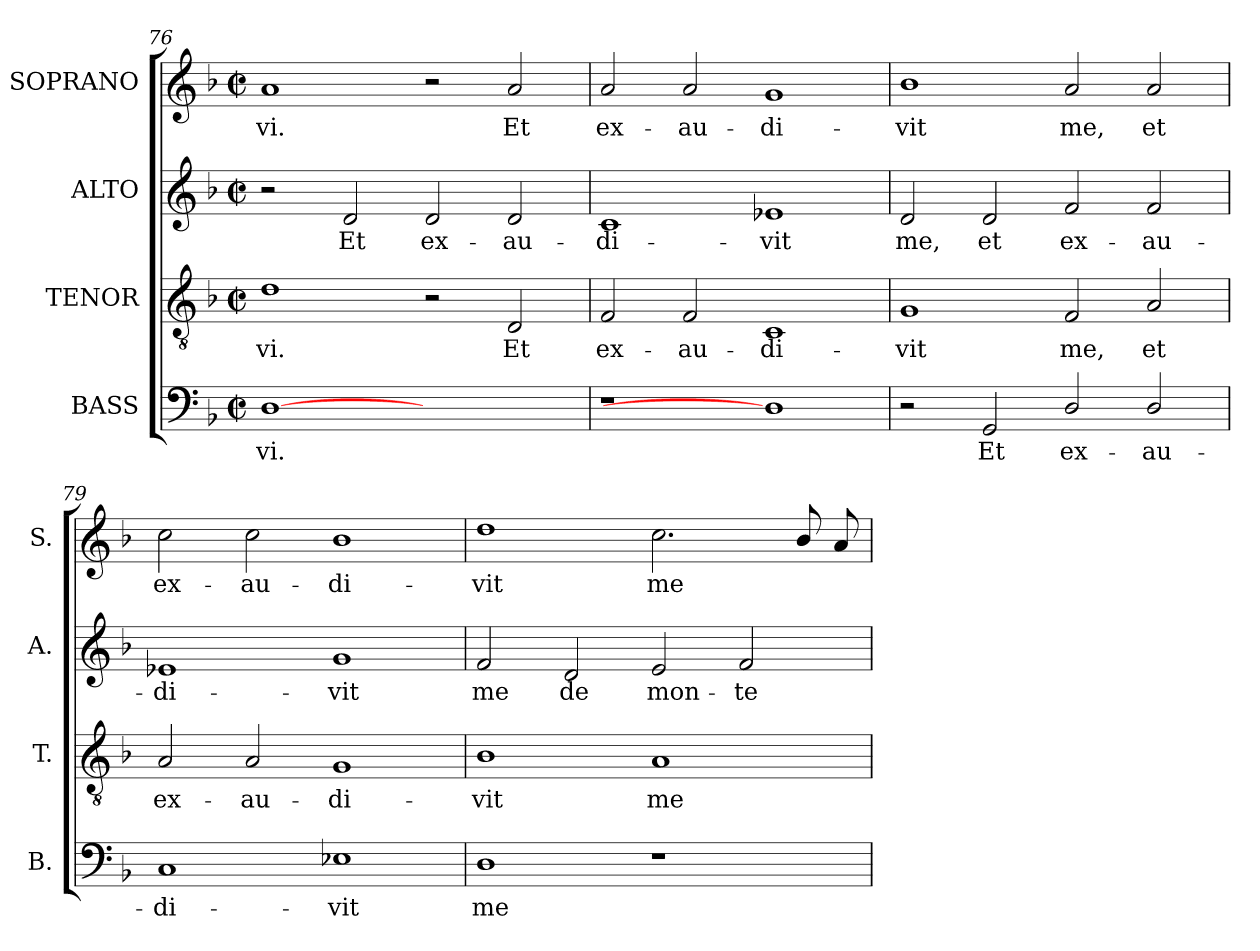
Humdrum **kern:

**kern	**text	**kern	**text	**kern	**text	**kern	**text
*part4	*part4	*part3	*part3	*part2	*part2	*part1	*part1
*staff4	*staff4	*staff3	*staff3	*staff2	*staff2	*staff1	*staff1
*I"BASS	*	*I"TENOR	*	*I"ALTO	*	*I"SOPRANO	*
*I'B.	*	*I'T.	*	*I'A.	*	*I'S.	*
*clefF4	*	*clefGv2	*	*clefG2	*	*clefG2	*
*	*	*ITrd7c12	*	*	*	*	*
*k[b-]	*	*k[b-]	*	*k[b-]	*	*k[b-]	*
*F:	*	*F:	*	*F:	*	*F:	*
*M2/2	*	*M2/2	*	*M2/2	*	*M2/2	*
*met(c|)	*	*met(c|)	*	*met(c|)	*	*met(c|)	*
=76	=76	=76	=76	=76	=76	=76	=76
!	!LO:LY:b:color=#000000	!	!	!	!	!	!
!	!	!	!LO:LY:b:color=#000000	!	!	!	!
!	!	!	!	!	!	!	!LO:LY:b:color=#000000
[1Di	-vi.	1Di	-vi.	2r	.	1ai	-vi.
!	!	!	!	!	!LO:LY:b:color=#000000	!	!
.	.	.	.	2di/	Et	.	.
!	!	!	!	!	!LO:LY:b:color=#000000	!	!
1ryy	.	2r	.	2di/	ex-	2r	.
!	!	!	!LO:LY:b:color=#000000	!	!	!	!
!	!	!	!	!	!LO:LY:b:color=#000000	!	!
!	!	!	!	!	!	!	!LO:LY:b:color=#000000
.	.	2DDi/	Et	2di/	-au-	2ai/	Et
=77	=77	=77	=77	=77	=77	=77	=77
!LO:N:vis=1	!	!	!	!	!	!	!
!	!	!	!LO:LY:b:color=#000000	!	!	!	!
!	!	!	!	!	!LO:LY:b:color=#000000	!	!
!	!	!	!	!	!	!	!LO:LY:b:color=#000000
1r	.	2FFi/	ex-	1ci	-di-	2ai/	ex-
!	!	!	!LO:LY:b:color=#000000	!	!	!	!
!	!	!	!	!	!	!	!LO:LY:b:color=#000000
.	.	2FFi/	-au-	.	.	2ai/	-au-
!	!	!	!LO:LY:b:color=#000000	!	!	!	!
!	!	!	!	!	!LO:LY:b:color=#000000	!	!
!	!	!	!	!	!	!	!LO:LY:b:color=#000000
1Di]	.	1CCi	-di-	1e-Xi	-vit	1gi	-di-
!!LO:LB:g=z
=78	=78	=78	=78	=78	=78	=78	=78
!	!	!	!LO:LY:b:color=#000000	!	!	!	!
!	!	!	!	!	!LO:LY:b:color=#000000	!	!
!	!	!	!	!	!	!	!LO:LY:b:color=#000000
2r	.	1GGi	-vit	2di/	me,	1b-i	-vit
!	!LO:LY:b:color=#000000	!	!	!	!	!	!
!	!	!	!	!	!LO:LY:b:color=#000000	!	!
2GGi/	Et	.	.	2di/	et	.	.
!	!LO:LY:b:color=#000000	!	!	!	!	!	!
!	!	!	!LO:LY:b:color=#000000	!	!	!	!
!	!	!	!	!	!LO:LY:b:color=#000000	!	!
!	!	!	!	!	!	!	!LO:LY:b:color=#000000
2Di/	ex-	2FFi/	me,	2fi/	ex-	2ai/	me,
!	!LO:LY:b:color=#000000	!	!	!	!	!	!
!	!	!	!LO:LY:b:color=#000000	!	!	!	!
!	!	!	!	!	!LO:LY:b:color=#000000	!	!
!	!	!	!	!	!	!	!LO:LY:b:color=#000000
2Di/	-au-	2AAi/	et	2fi/	-au-	2ai/	et
=79	=79	=79	=79	=79	=79	=79	=79
!	!LO:LY:b:color=#000000	!	!	!	!	!	!
!	!	!	!LO:LY:b:color=#000000	!	!	!	!
!	!	!	!	!	!LO:LY:b:color=#000000	!	!
!	!	!	!	!	!	!	!LO:LY:b:color=#000000
1Ci	-di-	2AAi/	ex-	1e-Xi	-di-	2cci\	ex-
!	!	!	!LO:LY:b:color=#000000	!	!	!	!
!	!	!	!	!	!	!	!LO:LY:b:color=#000000
.	.	2AAi/	-au-	.	.	2cci\	-au-
!	!LO:LY:b:color=#000000	!	!	!	!	!	!
!	!	!	!LO:LY:b:color=#000000	!	!	!	!
!	!	!	!	!	!LO:LY:b:color=#000000	!	!
!	!	!	!	!	!	!	!LO:LY:b:color=#000000
1E-Xi	-vit	1GGi	-di-	1gi	-vit	1b-i	-di-
=80	=80	=80	=80	=80	=80	=80	=80
!	!LO:LY:b:color=#000000	!	!	!	!	!	!
!	!	!	!LO:LY:b:color=#000000	!	!	!	!
!	!	!	!	!	!LO:LY:b:color=#000000	!	!
!	!	!	!	!	!	!	!LO:LY:b:color=#000000
1Di	me	1BB-i	-vit	2fi/	me	1ddi	-vit
!	!	!	!	!	!LO:LY:b:color=#000000	!	!
.	.	.	.	2di/	de	.	.
!	!	!	!LO:LY:b:color=#000000	!	!	!	!
!	!	!	!	!	!LO:LY:b:color=#000000	!	!
!	!	!	!	!	!	!	!LO:LY:b:color=#000000
1r	.	1AAi	me	2ei/	mon-	2.cci\	me
!	!	!	!	!	!LO:LY:b:color=#000000	!	!
.	.	.	.	2fi/	-te	.	.
.	.	.	.	.	.	8b-i/	.
.	.	.	.	.	.	8ai/	.
=	=	=	=	=	=	=	=
*-	*-	*-	*-	*-	*-	*-	*-
